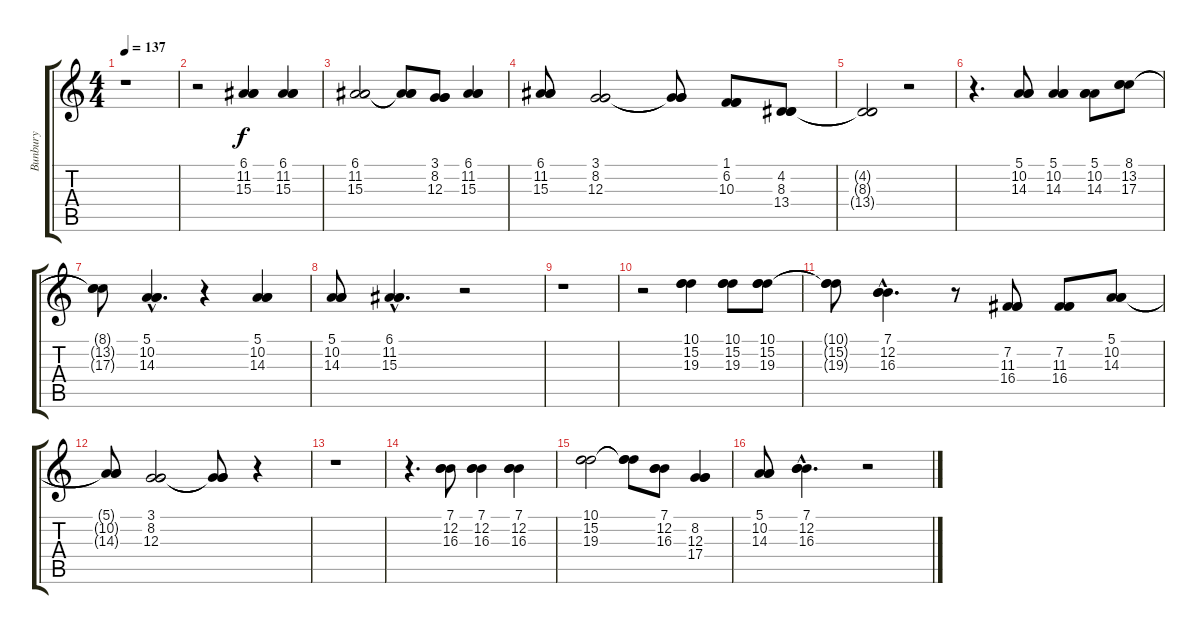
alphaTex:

\track ("Bunbury" "Bunbury") {instrument sopranosax}
\staff {score tabs}
\tuning (E4 B3 G3 D3 A2 E2) {hide}
\ts (4 4)
\tempo 137
\clef g2
\ks c
r.1{dy f} |
r.2 (6.1 11.2 15.3).4 (6.1 11.2 15.3).4 |
(6.1 11.2 15.3).2 (6.1{t} 11.2{t} 15.3{t}).8 (3.1 8.2 12.3).8 (6.1 11.2 15.3).4 |
(6.1 11.2 15.3).8 (3.1 8.2 12.3).2 (3.1{t} 8.2{t} 12.3{t}).8 (1.1 6.2 10.3).8 (4.2 8.3 13.4).8 |
(4.2{t} 8.3{t} 13.4{t}).2 r.2 |
r.4{d} (5.1 10.2 14.3).8 (5.1 10.2 14.3).4 (5.1 10.2 14.3).8 (8.1 13.2 17.3).8 |
(8.1{t} 13.2{t} 17.3{t}).8 (5.1{hac} 10.2{hac} 14.3{hac}).4{d} r.4 (5.1 10.2 14.3).4 |
(5.1 10.2 14.3).8 (6.1{hac} 11.2{hac} 15.3{hac}).4{d} r.2 |
r.1 |
r.2 (10.1 15.2 19.3).4 (10.1 15.2 19.3).8 (10.1 15.2 19.3).8 |
(10.1{t} 15.2{t} 19.3{t}).8 (7.1{hac} 12.2{hac} 16.3{hac}).4{d} r.8 (7.2 11.3 16.4).8 (7.2 11.3 16.4).8 (5.1 10.2 14.3).8 |
(5.1{t} 10.2{t} 14.3{t}).8 (3.1 8.2 12.3).2 (3.1{t} 8.2{t} 12.3{t}).8 r.4 |
r.1 |
r.4{d} (7.1 12.2 16.3).8 (7.1 12.2 16.3).4 (7.1 12.2 16.3).4 |
(10.1 15.2 19.3).2 (10.1{t} 15.2{t} 19.3{t}).8 (7.1 12.2 16.3).8 (8.2 12.3 17.4).4 |
(5.1 10.2 14.3).8 (7.1{hac} 12.2{hac} 16.3{hac}).4{d} r.2
